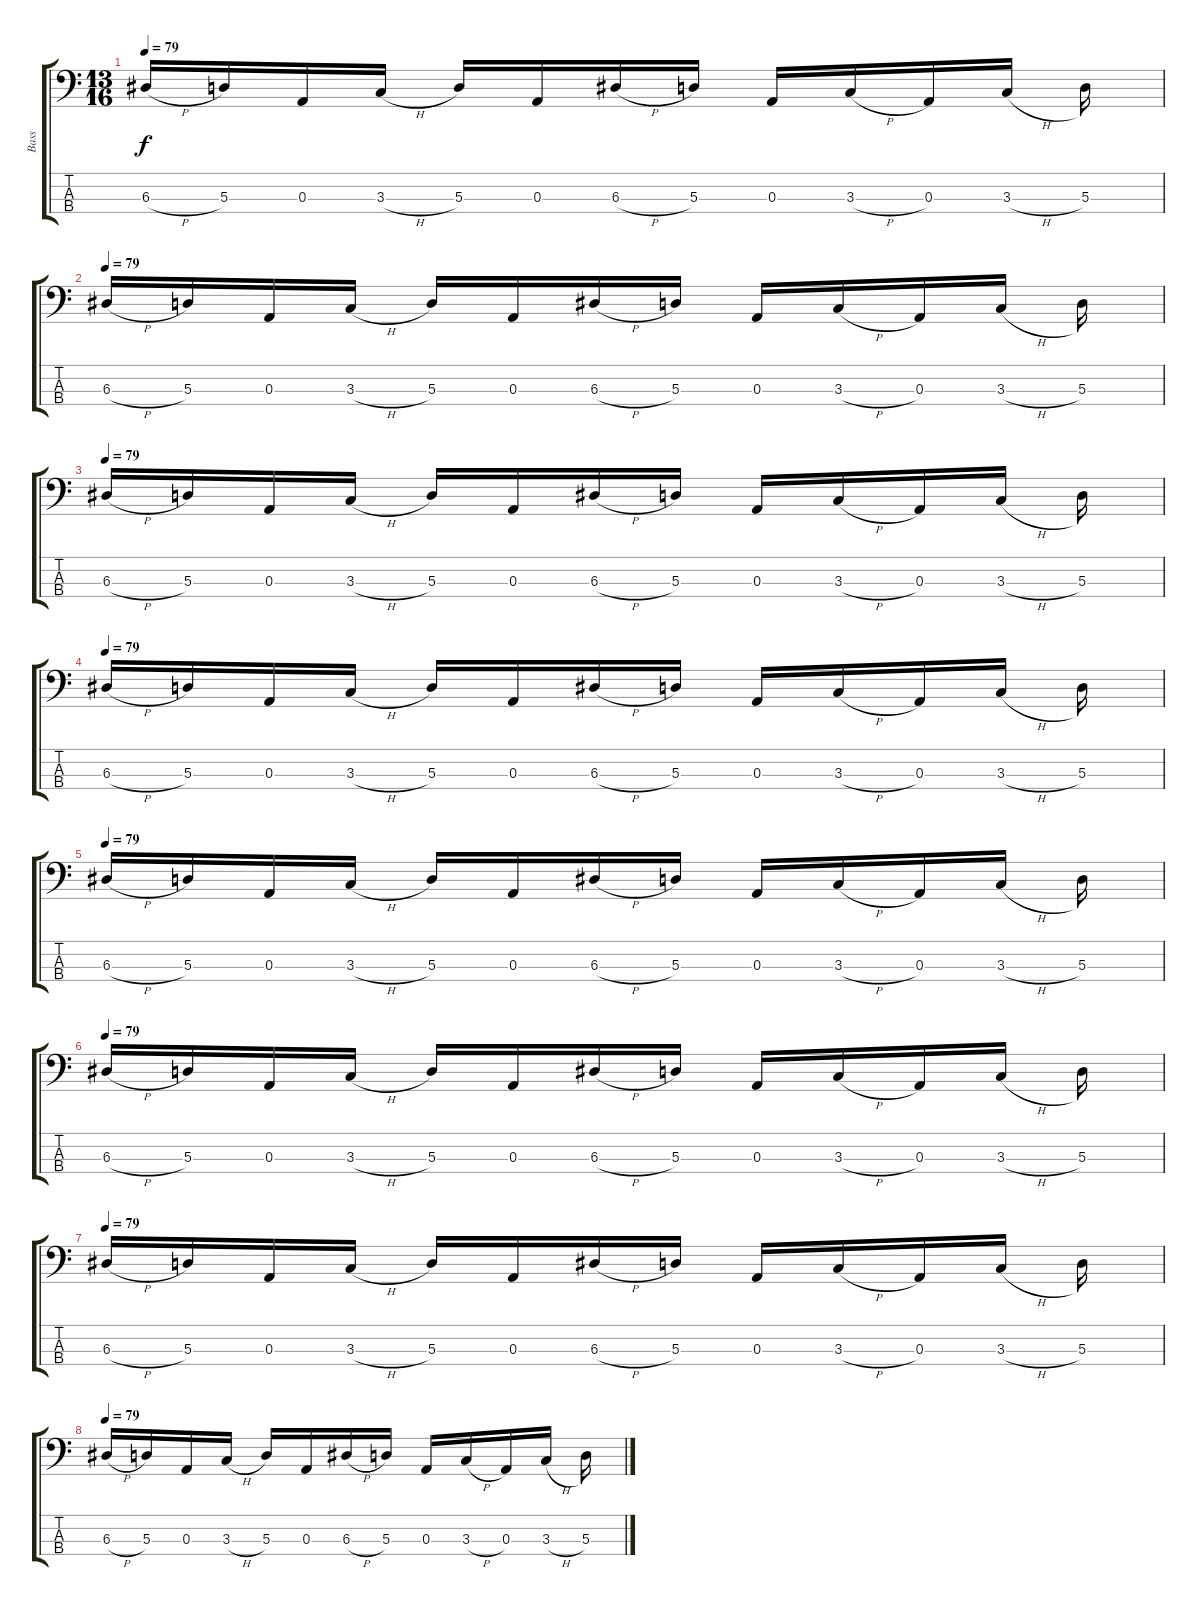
\track ("Bass" "Bass") {instrument electricbasspick}
\staff {score tabs}
\tuning (G2 D2 A1 D1) {hide}
\ts (13 16)
\tempo 79
\clef f4
\ks c
6.3{h}.16{dy f} 5.3.16 0.3.16 3.3{h}.16 5.3.16 0.3.16 6.3{h}.16 5.3.16 0.3.16 3.3{h}.16 0.3.16 3.3{h}.16 5.3.16 |
\tempo 79
6.3{h}.16 5.3.16 0.3.16 3.3{h}.16 5.3.16 0.3.16 6.3{h}.16 5.3.16 0.3.16 3.3{h}.16 0.3.16 3.3{h}.16 5.3.16 |
\tempo 79
6.3{h}.16 5.3.16 0.3.16 3.3{h}.16 5.3.16 0.3.16 6.3{h}.16 5.3.16 0.3.16 3.3{h}.16 0.3.16 3.3{h}.16 5.3.16 |
\tempo 79
6.3{h}.16 5.3.16 0.3.16 3.3{h}.16 5.3.16 0.3.16 6.3{h}.16 5.3.16 0.3.16 3.3{h}.16 0.3.16 3.3{h}.16 5.3.16 |
\tempo 79
6.3{h}.16 5.3.16 0.3.16 3.3{h}.16 5.3.16 0.3.16 6.3{h}.16 5.3.16 0.3.16 3.3{h}.16 0.3.16 3.3{h}.16 5.3.16 |
\tempo 79
6.3{h}.16 5.3.16 0.3.16 3.3{h}.16 5.3.16 0.3.16 6.3{h}.16 5.3.16 0.3.16 3.3{h}.16 0.3.16 3.3{h}.16 5.3.16 |
\tempo 79
6.3{h}.16 5.3.16 0.3.16 3.3{h}.16 5.3.16 0.3.16 6.3{h}.16 5.3.16 0.3.16 3.3{h}.16 0.3.16 3.3{h}.16 5.3.16 |
\tempo 79
6.3{h}.16 5.3.16 0.3.16 3.3{h}.16 5.3.16 0.3.16 6.3{h}.16 5.3.16 0.3.16 3.3{h}.16 0.3.16 3.3{h}.16 5.3.16
